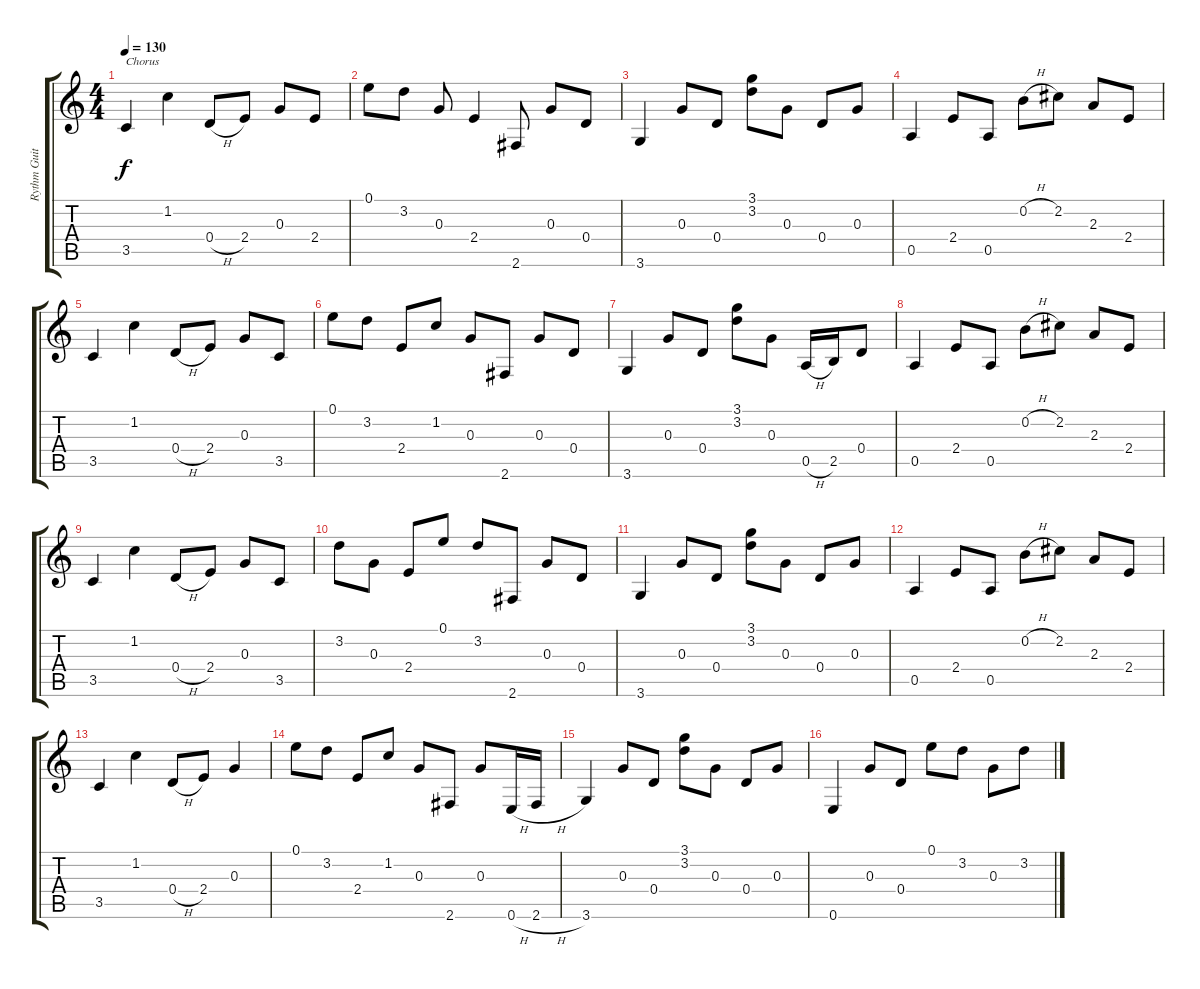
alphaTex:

\track ("Rythm Guitar" "Rythm Guit") {instrument acousticguitarsteel}
\staff {score tabs}
\tuning (E4 B3 G3 D3 A2 E2) {hide}
\ts (4 4)
\tempo 130
\clef g2
\ks c
3.5.4{txt "Chorus" dy f} 1.2.4 0.4{h}.8 2.4.8 0.3.8 2.4.8 |
0.1.8 3.2.8 0.3.8 2.4.4 2.6.8 0.3.8 0.4.8 |
3.6.4 0.3.8 0.4.8 (3.1 3.2).8 0.3.8 0.4.8 0.3.8 |
0.5.4 2.4.8 0.5.8 0.2{h}.8 2.2.8 2.3.8 2.4.8 |
3.5.4 1.2.4 0.4{h}.8 2.4.8 0.3.8 3.5.8 |
0.1.8 3.2.8 2.4.8 1.2.8 0.3.8 2.6.8 0.3.8 0.4.8 |
3.6.4 0.3.8 0.4.8 (3.1 3.2).8 0.3.8 0.5{h}.16 2.5.16 0.4.8 |
0.5.4 2.4.8 0.5.8 0.2{h}.8 2.2.8 2.3.8 2.4.8 |
3.5.4 1.2.4 0.4{h}.8 2.4.8 0.3.8 3.5.8 |
3.2.8 0.3.8 2.4.8 0.1.8 3.2.8 2.6.8 0.3.8 0.4.8 |
3.6.4 0.3.8 0.4.8 (3.1 3.2).8 0.3.8 0.4.8 0.3.8 |
0.5.4 2.4.8 0.5.8 0.2{h}.8 2.2.8 2.3.8 2.4.8 |
3.5.4 1.2.4 0.4{h}.8 2.4.8 0.3.4 |
0.1.8 3.2.8 2.4.8 1.2.8 0.3.8 2.6.8 0.3.8 0.6{h}.16 2.6{h}.16 |
3.6.4 0.3.8 0.4.8 (3.1 3.2).8 0.3.8 0.4.8 0.3.8 |
0.6.4 0.3.8 0.4.8 0.1.8 3.2.8 0.3.8 3.2.8
